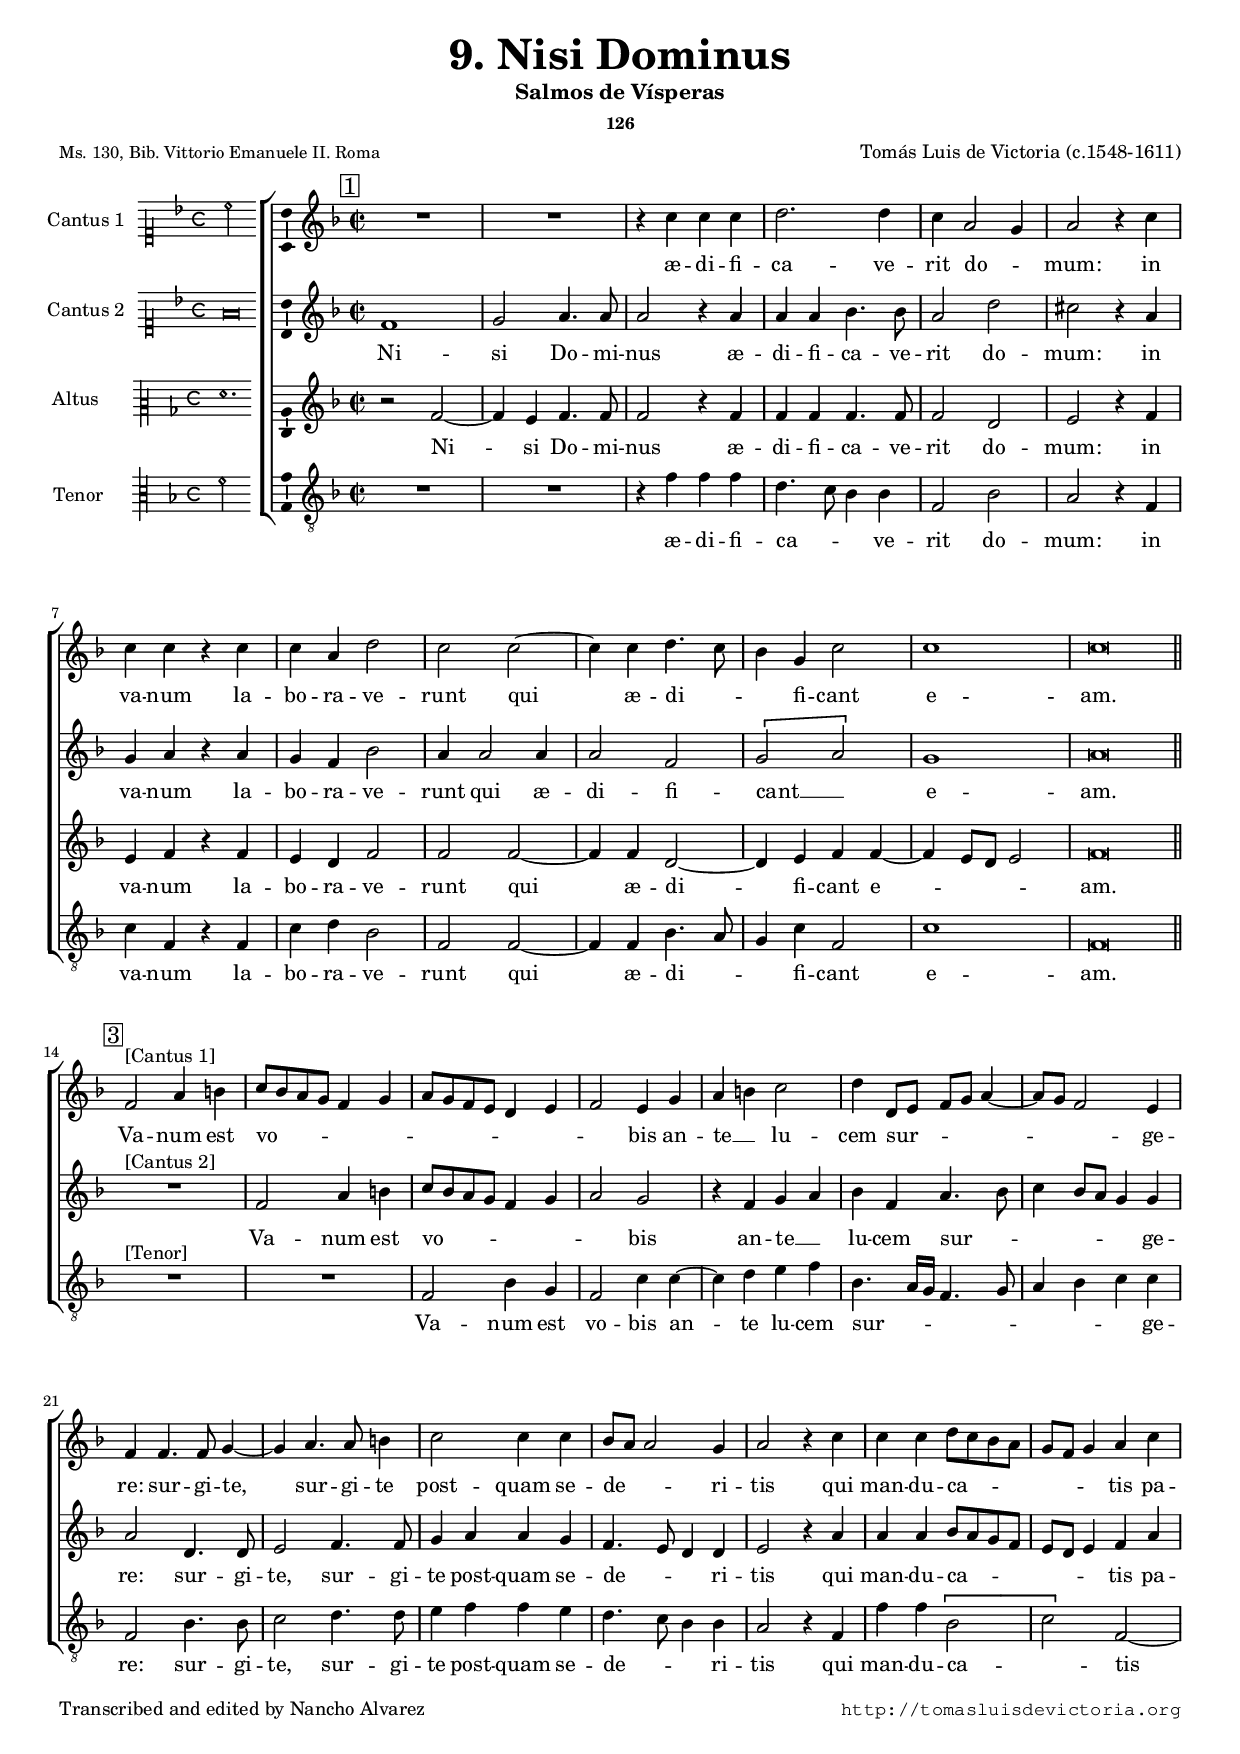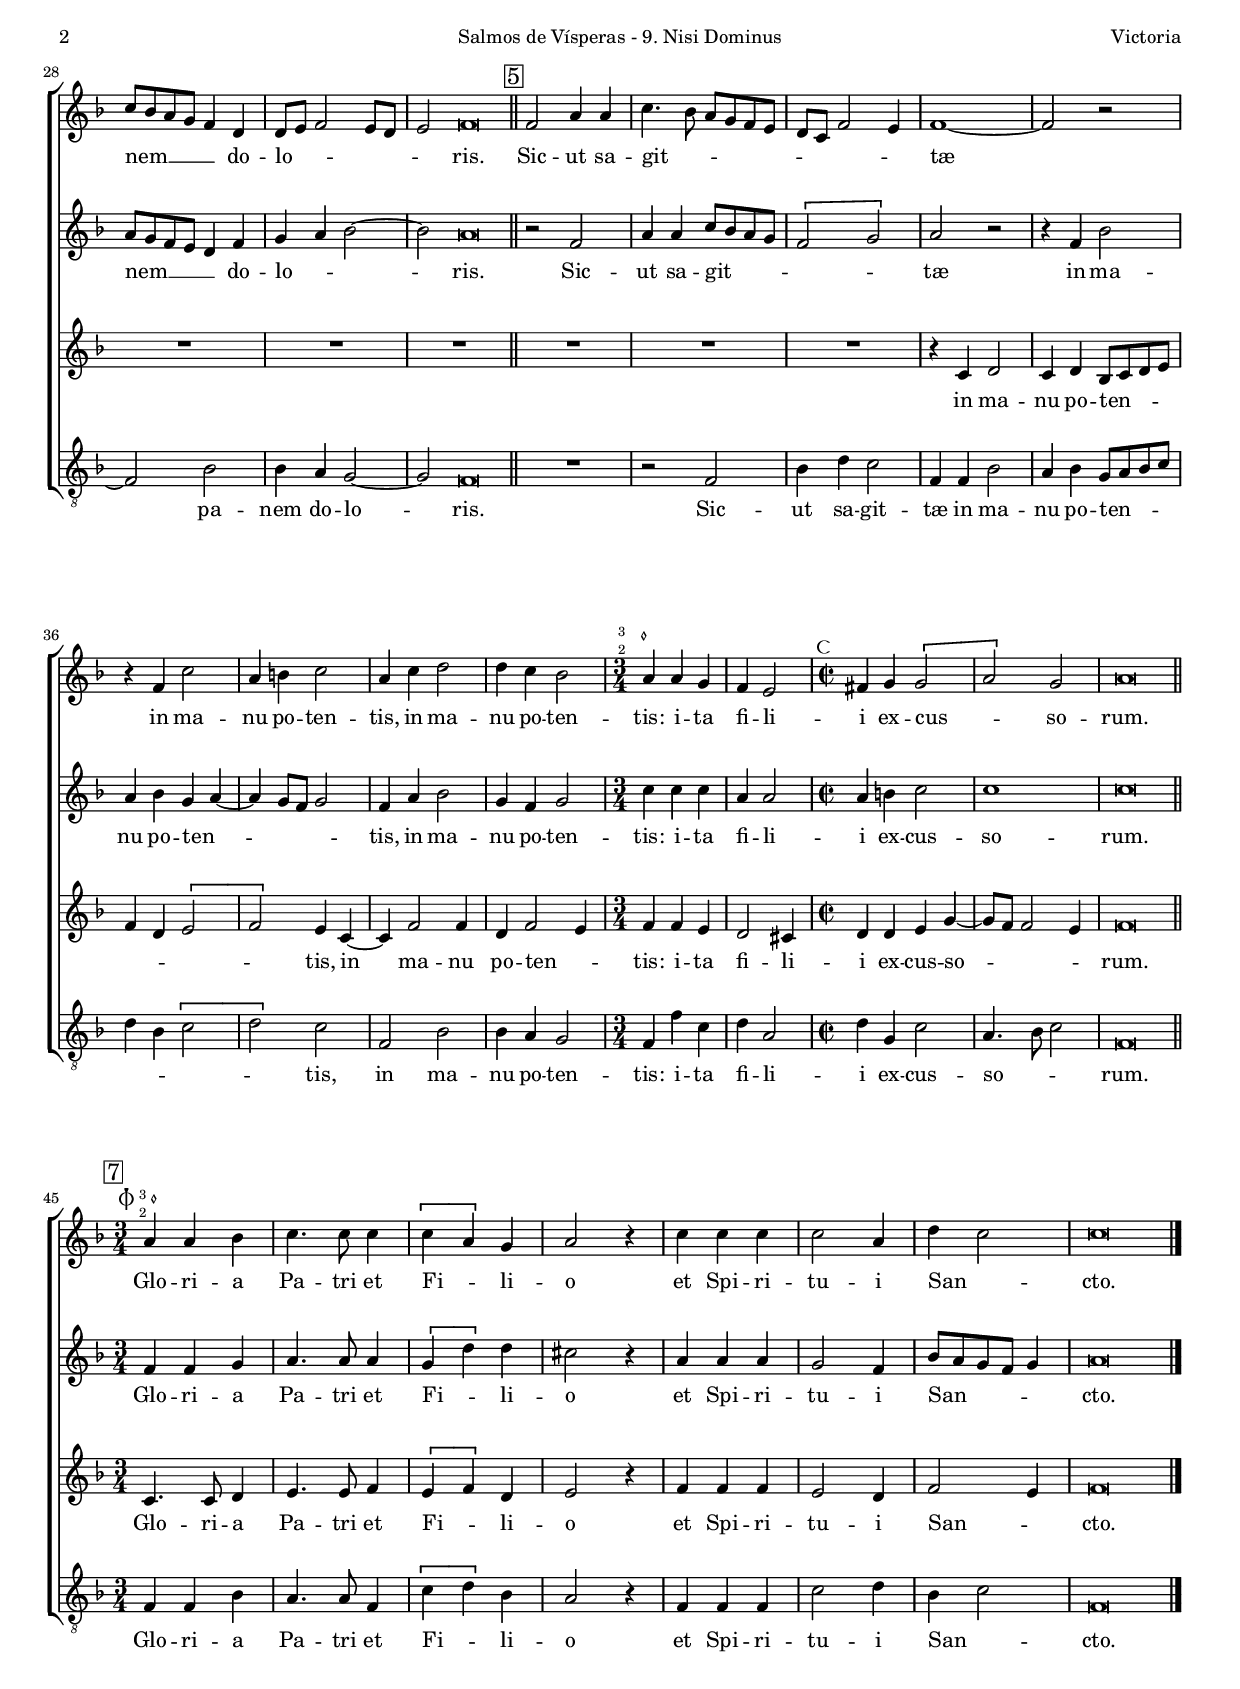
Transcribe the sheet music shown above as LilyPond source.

\version "2.18.0"

#(set-default-paper-size "a4")
#(set-global-staff-size 16.4)
#(ly:set-option 'point-and-click #f)
%mobile -s15.5 -i3.4

italicas=\override LyricText.font-shape = #'italic
rectas=\override LyricText.font-shape = #'upright
ss=\once \set suggestAccidentals = ##t
incipitwidth = 20
mtempo={\tempo 4 = 100}
mtempob={\tempo 4 = 50}
mt=#(define-music-function (parser location offset) (number?) ; move lyric text
      #{ \once \override LyricText.X-offset = -$offset #})

htitle="Salmos de Vísperas - 9. Nisi Dominus"
hcomposer="Victoria"

\header {
	title=\markup{\fontsize #3 "9. Nisi Dominus"}
	subtitle="Salmos de Vísperas"
	subsubtitle=\markup{"126"}
	composer="Tomás Luis de Victoria (c.1548-1611)"
        pdfauthor=\composer
	%opus="(-)"
	% sexti toni
	poet=\markup{\smaller "Ms. 130, Bib. Vittorio Emanuele II. Roma"}
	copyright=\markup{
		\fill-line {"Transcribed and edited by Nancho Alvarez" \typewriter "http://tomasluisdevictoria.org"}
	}
%	tagline=""
}



global={
  \override Score.TimeSignature.break-visibility = #'#(#f #t #t)
  \key f \major \time 2/2  \skip 1*13 \bar "||" \break
		\skip 1*17 \bar "||"
		\skip 1*9 \time 3/4 \skip 1*3/4*2 \time 2/2 \skip 1*3 \bar "||" \break
		\time 3/4 \skip 1*3/4*8 \bar "|."
}

cantus={
        \mark \markup{\box{"1"}}
	R1*4/4 |
	R1*4/4 |
	r4 c'' c'' c'' |
	d''2. d''4 |
%5
	c'' a'2 g'4 |
	a'2 r4 c'' |
	c'' c'' r c'' |
	c'' a' d''2 |
	c'' c'' ~ |
%10
	c''4 c'' d''4. c''8 |
	bes'4 g' c''2 |
	c''1 |
	c''\breve*1/2 |
	s4*0^\markup{"[Cantus 1]"} %notablet
	\mark \markup{\box{"3"}}
	f'2 a'4 b' |
%15
	c''8 bes' a' g' f'4 g' |
	a'8 g' f' e' d'4 e' |
	f'2 e'4 g' |
	a' b' c''2 | % el becuadro esta abajo
	d''4 d'8 e' f' g' a'4 ~ |
%20
	a'8 g' f'2 e'4 |
	f' f'4. f'8 g'4 ~ |
	g' a'4. a'8 b'4 |
	c''2 c''4 c'' |
	bes'8 a' a'2 g'4 |
%25
	a'2 r4 c'' |
	c'' c'' d''8 c'' bes' a' |
	g' f' g'4 a' c'' |
	c''8 bes' a' g' f'4 d' |
	d'8 e' f'2 e'8 d' |
%30
	e'2 f'\breve*1/4 |
	\mark \markup{\box{"5"}}
	f'2 a'4 a' |
	c''4. bes'8 a' g' f' e' |
	d' c' f'2 e'4 |
	f'1 ~ |
%35
	f'2 r |
	r4 f' c''2 |
	a'4 b' c''2 |
	a'4 c'' d''2 |
	d''4 c'' bes'2 |
%40
        \once \override TextScript.X-offset = #-3
	s4*0^\markup{\fontsize #-3 \column{"3" "2"} " " \larger \musicglyph #"noteheads.s1mensural"}
        a'4 a' g' |
	f' e'2 |
	\once \override TextScript.X-offset = #-4.7
	s4*0^\markup{\musicglyph #"timesig.mensural44"}	
	fis'4 g' \[g'2 |
	a'\] g' |
	a'\breve*1/2 |
%45
	\mark \markup{\box{"7"}}
	\once \override TextScript.X-offset = #-3
	s4*0^\markup{\musicglyph #"timesig.mensural34" \fontsize #-3 \column{"3" "2"} \larger \musicglyph #"noteheads.s1mensural"}
        a'4 a' bes' |
	c''4. c''8 c''4 |
	\[c'' a'\] g' |
	a'2 r4 |
	c'' c'' c'' |
%50
	c''2 a'4 |
	d'' c''2 | % ennegrecidas
	c''\breve*3/8
}

altus={
	f'1 |
	g'2 a'4. a'8 |
	a'2 r4 a' |
	a' a' bes'4. bes'8 |
%5
	a'2 d'' |
	cis'' r4 a' |
	g' a' r a' |
	g' f' bes'2 |
	a'4 a'2 a'4 |
%10
	a'2 f' |
	\[g' a'\] |
	g'1 |
	a'\breve*1/2 |
	s4*0^\markup{"[Cantus 2]"} %notablet
	R1*4/4 |
%15
	f'2 a'4 b' |
	c''8 bes' a' g' f'4 g' |
	a'2 g' |
	r4 f' g' a' |
	bes' f' a'4. bes'8 |
%20
	c''4 bes'8 a' g'4 g' |
	a'2 d'4. d'8 |
	e'2 f'4. f'8 |
	g'4 a' a' g' |
	f'4. e'8 d'4 d' |
%25
	e'2 r4 a' |
	a' a' bes'8 a' g' f' |
	e' d' e'4 f' a' |
	a'8 g' f' e' d'4 f' |
	g' a' bes'2 ~ |
%30
	bes' a'\breve*1/4 |
	r2 f' |
	a'4 a' c''8 bes' a' g' |
	\[f'2 g'\] |
	a' r |
%35
	r4 f' bes'2 |
	a'4 bes' g' a' ~ |
	a' g'8 f' g'2 |
	f'4 a' bes'2 |
	g'4 f' g'2 |
%40
	c''4 c'' c'' |
	a' a'2 |
	a'4 b' c''2 |
	c''1 |
	c''\breve*1/2 |
%45
	f'4 f' g' |
	a'4. a'8 a'4 |
	\[g' d''\] d'' |
	cis''2 r4 |
	a' a' a' |
%50
	g'2 f'4 |
	bes'8 a' g' f' g'4 |
	a'\breve*3/8
}

tenor={
	r2 f' ~ |
	f'4 e' f'4. f'8 |
	f'2 r4 f' |
	f' f' f'4. f'8 |
%5
	f'2 d' |
	e' r4 f' |
	e' f' r f' |
	e' d' f'2 |
	f' f' ~ |
%10
	f'4 f' d'2 ~ |
	d'4 e' f' f' ~ |
	f' e'8 d' e'2 |
	f'\breve*1/2 |
	R1*4/4 |
%15
	R1*4/4 |
	R1*4/4 |
	R1*4/4 |
	R1*4/4 |
	R1*4/4 |
%20
	R1*4/4 |
	R1*4/4 |
	R1*4/4 |
	R1*4/4 |
	R1*4/4 |
%25
	R1*4/4 |
	R1*4/4 |
	R1*4/4 |
	R1*4/4 |
	R1*4/4 |
%30
	R1*4/4 |
	R1*4/4 |
	R1*4/4 |
	R1*4/4 |
	r4 c' d'2 |
%35
	c'4 d' bes8 c' d' e' |
	f'4 d' \[e'2 |
	f'\] e'4 c' ~ |
	c' f'2 f'4 |
	d' f'2 e'4 |
%40
	f' f' e' |
	d'2 cis'4 |
	d' d' e' g' ~ |
	g'8 f' f'2 e'4 |
	f'\breve*1/2 |
%45
	c'4. c'8 d'4 |
	e'4. e'8 f'4 |
	\[e' f'\] d' |
	e'2 r4 |
	f' f' f' |
%50
	e'2 d'4 |
	f'2 e'4 |
	f'\breve*3/8
}

bassus={
	R1*4/4 |
	R1*4/4 |
	r4 f' f' f' |
	d'4. c'8 bes4 bes |
%5
	f2 bes |
	a r4 f |
	c' f r f |
	c' d' bes2 |
	f f ~ |
%10
	f4 f bes4. a8 |
	g4 c' f2 |
	c'1 |
	f\breve*1/2 |
	s4*0^\markup{"[Tenor]"} %notablet
	R1*4/4 |
%15
	R1*4/4 |
	f2 bes4 g |
	f2 c'4 c' ~ |
	c' d' e' f' |
	bes4. a16 g f4. g8 |
%20
	a4 bes c' c' |
	f2 bes4. bes8 |
	c'2 d'4. d'8 |
	e'4 f' f' e' |
	d'4. c'8 bes4 bes |
%25
	a2 r4 f |
	f' f' \[bes2 |
	c'\] f ~ |
	f bes |
	bes4 a g2 ~ |
%30
	g f\breve*1/4 |
	R1*4/4 |
	r2 f |
	bes4 d' c'2 |
	f4 f bes2 |
%35
	a4 bes g8 a bes c' |
	d'4 bes \[c'2 |
	d'\] c' |
	f bes |
	bes4 a g2 |
%40
	f4 f' c' |
	d' a2 |
	d'4 g c'2 |
	a4. bes8 c'2 |
	f\breve*1/2 |
%45
	f4 f bes |
	a4. a8 f4 |
	\[c' d'\] bes |
	a2 r4 |
	f f f |
%50
	c'2 d'4 |
	bes c'2 |
	f\breve*3/8
}

textocantus=\lyricmode{
æ -- di -- fi -- ca -- ve -- rit do -- _ mum:
in va -- num la -- bo -- ra -- ve -- runt qui _ æ -- di -- _ _ fi -- cant e -- am.
Va -- num est vo -- _ _ _ _ _ _ _ _ _ _ _ _ bis an -- te __ _ lu -- cem sur -- _ _ _ _ _ _ _ ge -- re:
sur -- gi -- te,  _ 
sur -- gi -- te post -- quam se -- de -- _ _ ri -- tis
qui man -- du -- ca -- _ _ _ _ _ _ tis pa -- nem __ _ _ _ _ do -- lo -- _ _ _ _ _ ris.
Sic -- ut sa -- git -- _ _ _ _ _ _ _ _ _ tæ _ in ma -- nu po -- ten -- tis,
in ma -- nu po -- ten -- tis:
i -- ta fi -- li -- i ex -- cus -- _ so -- rum.
Glo -- ri -- a Pa -- tri
et Fi -- _ li -- o
et Spi -- ri -- tu -- i San -- _ cto.
}

textoaltus=\lyricmode{
Ni -- si Do -- mi -- nus æ -- di -- fi -- ca -- ve -- rit do -- mum:
in va -- num la -- bo -- ra -- ve -- runt qui æ -- di -- fi -- cant __ _ e -- am.
Va -- num est vo -- _ _ _ _ _ _ bis an -- te __ _ lu -- cem sur -- _ _ _ _ _ ge -- re:
sur -- gi -- te,
sur -- gi -- te post -- quam se -- de -- _ _ ri -- tis
qui man -- du -- ca -- _ _ _ _ _ _ tis pa -- nem __ _ _ _ _ do -- lo -- _ _ _ ris.
Sic -- ut sa -- git -- _ _ _ _ _ tæ in ma -- nu po -- ten -- _ _ _ _ _ tis,
in ma -- nu po -- ten -- tis:
i -- ta fi -- li -- i ex -- cus -- so -- rum.
Glo -- ri -- a Pa -- tri
et Fi -- _ li -- o
et Spi -- ri -- tu -- i San -- _ _ _ _ cto.
}

textotenor=\lyricmode{
Ni -- _ si Do -- mi -- nus æ -- di -- fi -- ca -- ve -- rit do -- mum:
in va -- num la -- bo -- ra -- ve -- runt qui _ æ -- di -- _ fi -- cant e -- _ _ _ _ am.
in ma -- nu po -- ten -- _ _ _ _ _ _ _ tis,
in _ ma -- nu po -- ten -- _ tis:
i -- ta fi -- li -- i ex -- cus -- so -- _ _ _ _ rum.
Glo -- ri -- a Pa -- tri
et Fi -- _ li -- o
et Spi -- ri -- tu -- i San -- _ cto.
}

textobassus=\lyricmode{
æ -- di -- fi -- ca -- _ _ ve -- rit do -- mum:
in va -- num la -- bo -- ra -- ve -- runt qui _ æ -- di -- _ _ fi -- cant e -- am.
Va -- num est vo -- bis an -- _ te lu -- cem sur -- _ _ _ _ _ _ _ ge -- re:
sur -- gi -- te,
sur -- gi -- te  post -- quam se -- de -- _ _ ri -- tis
qui man -- du -- ca -- _ tis _ pa -- nem do -- lo -- _ ris.
Sic -- ut sa -- git -- tæ in ma -- nu po -- ten -- _ _ _ _ _ _ _ tis,
in ma -- nu po -- ten -- tis:
i -- ta fi -- li -- i ex -- cus -- so -- _ _ rum.
Glo -- ri -- a Pa -- tri
et Fi -- _ li -- o
et Spi -- ri -- tu -- i San -- _ cto.
}


incipitcantus=\markup{
	\score{
		{ 
		\set Staff.instrumentName="Cantus 1  "
		\override NoteHead.style = #'neomensural
		\override Staff.TimeSignature.style = #'neomensural
		\cadenzaOn 
		\clef "petrucci-c1"
		\key f \major
		\time 4/4
                c''2
		} 

	\layout { line-width=\incipitwidth indent = 0 }
	}
}

incipitaltus=\markup{
	\score{
		{ 
		\set Staff.instrumentName="Cantus 2  "
		\override NoteHead.style = #'neomensural 
		\override Staff.TimeSignature.style = #'neomensural
		\cadenzaOn 
		\clef "petrucci-c1"
		\key f \major
		\time 4/4
                f'\breve
		} 
	\layout { line-width=\incipitwidth indent = 0 }
	}
}


incipittenor=\markup{
	\score{
		{ 
		\set Staff.instrumentName=\markup{"Altus      "}
		\override NoteHead.style = #'neomensural 
		\override Staff.TimeSignature.style = #'neomensural
		\cadenzaOn 
		\clef "petrucci-c2"
		\key f \major
		\time 4/4
                f'1.
		} 
	\layout { line-width=\incipitwidth indent=0 }
	}
}

incipitbassus=\markup{
	\score{
		{ 
		\set Staff.instrumentName=\markup{"Tenor     "}
		\override NoteHead.style = #'neomensural
		\override Staff.TimeSignature.style = #'neomensural
		\cadenzaOn 
		\clef "petrucci-c3"
		\key f \major
		\time 4/4
                f'2
		} 
	\layout { line-width=\incipitwidth indent = 0 }
	}
}

%\layout {
%       \context {\Voice
%               \remove Ligature_bracket_engraver
%               \consists Mensural_ligature_engraver
%       }
%       line-width=\incipitwidth
%       indent = 0
%}

\score {\transpose c' c'{
\new ChoirStaff<<

	\new Staff <<\global
	\new Voice="v1" {
		\set Staff.instrumentName=\incipitcantus
		\clef "treble"
		\cantus }
	\new Lyrics \lyricsto "v1" {\textocantus }
	>>

	\new Staff <<\global
	\new Voice="v2" {
		\set Staff.instrumentName=\incipitaltus
		\clef "treble"
		\altus }
	\new Lyrics \lyricsto "v2" {\textoaltus }
	>>
	
	\new Staff <<\global
	\new Voice="v3" {
		\set Staff.instrumentName=\incipittenor
		\clef "treble"
		\tenor }
	\new Lyrics \lyricsto "v3" {\textotenor }
	>>

	\new Staff <<\global
	\new Voice="v4" {
		\set Staff.instrumentName=\incipitbassus
		\clef "G_8"
		\bassus }
	\new Lyrics \lyricsto "v4" {\textobassus }
	>>
	
>>

	} % transpose

\layout{ 
	indent = 3.6\cm
	\context {\Lyrics 
		\override VerticalAxisGroup.staff-affinity = #UP
		\override VerticalAxisGroup.nonstaff-relatedstaff-spacing =
			#'((basic-distance . 0) (minimum-distance . 0) (padding . 1))
		\override LyricText.font-size = #1.2
		\override LyricHyphen.minimum-distance = #0.5
	}
	\context {\Score 
		tempoHideNote = ##t
		\override BarNumber.padding = #2 
	}
	\context {\Voice 
		melismaBusyProperties = #'()
		%autoBeaming = ##f
	}
	\context {\Staff 
                \RemoveEmptyStaves %notablet
                %\override VerticalAxisGroup.remove-first = ##t
		\override VerticalAxisGroup.staff-staff-spacing =
			#'((basic-distance . 11.5) (minimum-distance . 0) (padding . 1))
		\consists Ambitus_engraver 
		\override LigatureBracket.padding = #1
	}
}

%\midi { \mtempo }

}

\paper{
	evenHeaderMarkup=\markup  \fill-line { \fromproperty #'page:page-number-string \htitle \hcomposer }
	oddHeaderMarkup= \markup  \fill-line { \on-the-fly #not-first-page \hcomposer \on-the-fly #not-first-page \htitle \on-the-fly #not-first-page \fromproperty #'page:page-number-string }
	%system-count=20
	%page-count = 8
	ragged-last-bottom = ##f
	indent=3.7\cm
	system-system-spacing =
	#'((basic-distance . 20) (minimum-distance . 0) (padding . 5))
	top-system-spacing = % header
	#'((basic-distance . 8) (minimum-distance . 0) (padding . 0))
	last-bottom-spacing = % footer
	#'((basic-distance . 12) (minimum-distance . 0) (padding . 0))
	markup-system-spacing.padding = #1.5
}
